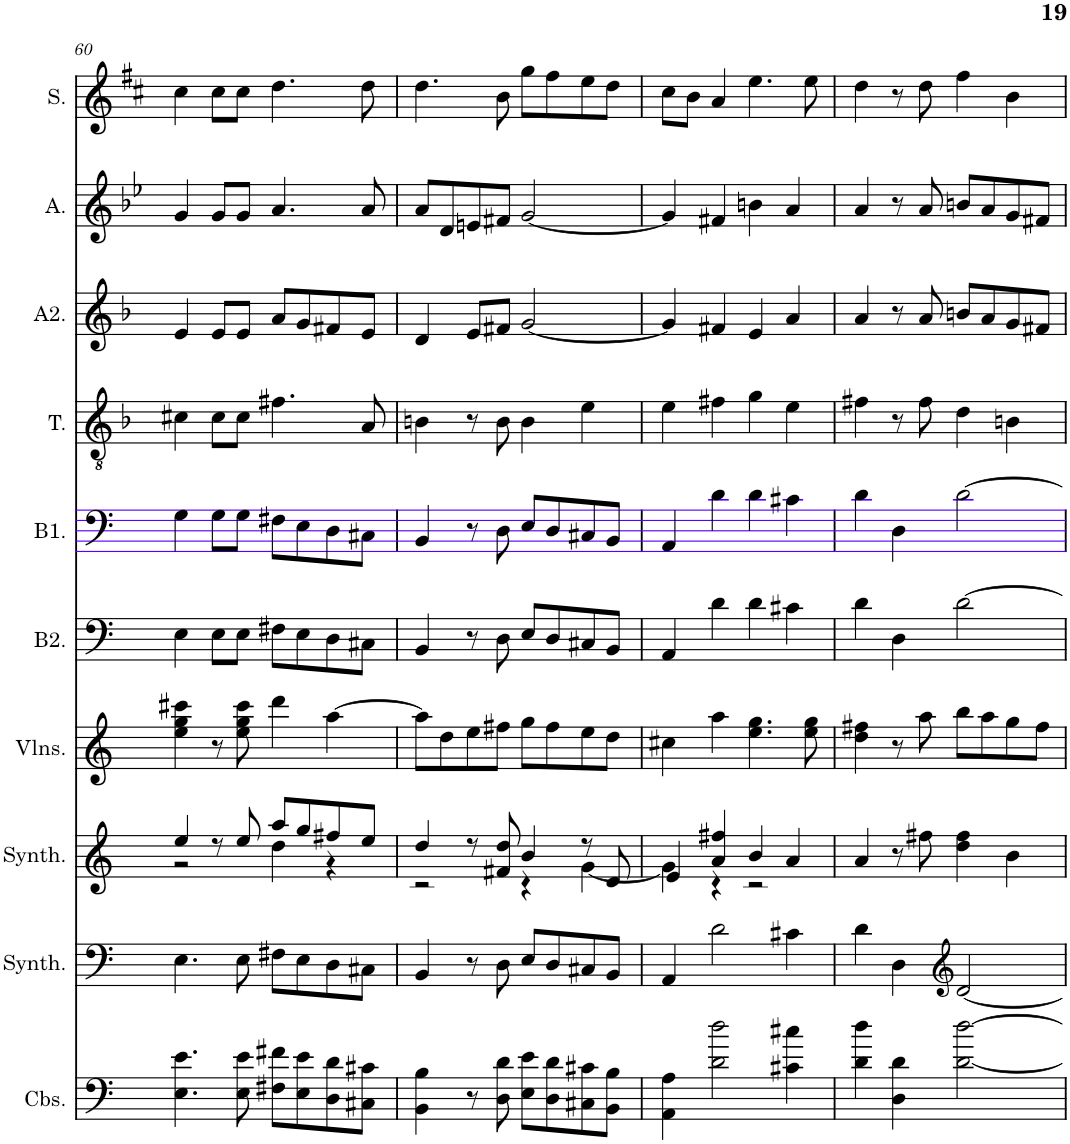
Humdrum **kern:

**kern	**kern	**kern	**kern	**kern	**kern	**kern	**kern	**kern	**kern
*part10	*part9	*part8	*part7	*part6	*part5	*part4	*part3	*part2	*part1
*staff10	*staff9	*staff8	*staff7	*staff6	*staff5	*staff4	*staff3	*staff2	*staff1
*I"Contrebasses, D'Bass/Strings, etc	*I"Synthétiseur d'instruments à cordes, Synth strings, etc	*I"Synthétiseur d'instruments à cordes, Synth strings 2	*I"Violons, 1st violins	*I"Basse2	*I"Basse1	*I"Ténor	*I"Alto2	*I"Alto	*I"Soprano
*I'Cbs.	*I'Synth.	*I'Synth.	*I'Vlns.	*I'B2.	*I'B1.	*I'T.	*I'A2.	*I'A.	*I'S.
!!LO:PB:g=z
*clefF4	*clefF4	*clefG2	*clefG2	*clefF4	*clefF4	*clefGv2	*clefG2	*clefG2	*clefG2
*Trd7c12	*	*	*	*	*	*	*	*	*
*k[]	*k[]	*k[]	*k[]	*k[]	*k[]	*k[b-]	*k[b-]	*k[b-e-]	*k[f#c#]
*M4/4	*M4/4	*M4/4	*M4/4	*M4/4	*M4/4	*M4/4	*M4/4	*M4/4	*M4/4
=60	=60	=60	=60	=60	=60	=60	=60	=60	=60
*	*	*^	*	*	*	*	*	*	*
4.E\ 4.e\	4.E\	4ee/	2r	4ee\ 4gg\ 4ccc#X\	4E\	4G\	4c#X\	4e/	4g/	4cc#\
.	.	8r	.	8r	8E\L	8G\L	8c#\L	8e/L	8g/L	8cc#\L
8E\ 8e\	8E\	8ee/	.	8ee\ 8gg\ 8ccc#\	8E\J	8G\J	8c#\J	8e/J	8g/J	8cc#\J
8F#X\ 8f#X\L	8F#X\L	8aa/L	4dd\	4ddd\	8F#X\L	8F#X\L	4.f#X\	8a/L	4.a/	4.dd\
8E\ 8e\	8E\	8gg/	.	.	8E\	8E\	.	8g/	.	.
8D\ 8d\	8D\	8ff#X/	4r	[4aa\	8D\	8D\	.	8f#X/	.	.
8C#X\ 8c#X\J	8C#X\J	8ee/J	.	.	8C#X\J	8C#X\J	8A/	8e/J	8a/	8dd\
=61	=61	=61	=61	=61	=61	=61	=61	=61	=61	=61
4BB\ 4B\	4BB/	4dd/	2r	8aa\L]	4BB/	4BB/	4Bn\	4d/	8a/L	4.dd\
.	.	.	.	8dd\	.	.	.	.	8d/	.
8r	8r	8r	.	8ee\	8r	8r	8r	8e/L	8en/	.
8D\ 8d\	8D\	8f#X/ 8dd/	.	8ff#X\J	8D\	8D\	8B\	8f#X/J	8f#X/J	8b\
8E\ 8e\L	8E/L	4b/	4r	8gg\L	8E/L	8E/L	4B\	[2g/	[2g/	8gg\L
8D\ 8d\	8D/	.	.	8ff#\	8D/	8D/	.	.	.	8ff#\
8C#X\ 8c#X\	8C#X/	8r	[4g\	8ee\	8C#X/	8C#X/	4e\	.	.	8ee\
8BB\ 8B\J	8BB/J	8d/	.	8dd\J	8BB/J	8BB/J	.	.	.	8dd\J
=62	=62	=62	=62	=62	=62	=62	=62	=62	=62	=62
4AA\ 4A\	4AA/	4e/	4g\]	4cc#X\	4AA/	4AA/	4e\	4g/]	4g/]	8cc#\L
.	.	.	.	.	.	.	.	.	.	8b\J
2d\ 2dd\	2d\	4a/ 4ff#X/	4r	4aa\	4d\	4d\	4f#X\	4f#X/	4f#X/	4a/
.	.	4b/	2r	4.ee\ 4.gg\	4d\	4d\	4g\	4e/	4bn\	4.ee\
4c#X\ 4cc#X\	4c#X\	4a/	.	.	4c#X\	4c#X\	4e\	4a/	4a/	.
.	.	.	.	8ee\ 8gg\	.	.	.	.	.	8ee\
*	*	*v	*v	*	*	*	*	*	*	*
=63	=63	=63	=63	=63	=63	=63	=63	=63	=63
4d\ 4dd\	4d\	4a/	4dd\ 4ff#X\	4d\	4d\	4f#X\	4a/	4a/	4dd\
4D\ 4d\	4D\	8r	8r	4D\	4D\	8r	8r	8r	8r
.	.	8ff#X\	8aa\	.	.	8f#\	8a/	8a/	8dd\
*	*clefG2	*	*	*	*	*	*	*	*
[2d\ [2dd\	[2d/	4dd\ 4ff#\	8bb\L	[2d\	[2d\	4d\	8bn/L	8bn/L	4ff#\
.	.	.	8aa\	.	.	.	8a/	8a/	.
.	.	4b\	8gg\	.	.	4Bn\	8g/	8g/	4b\
.	.	.	8ff#\J	.	.	.	8f#X/J	8f#X/J	.
=	=	=	=	=	=	=	=	=	=
*-	*-	*-	*-	*-	*-	*-	*-	*-	*-
